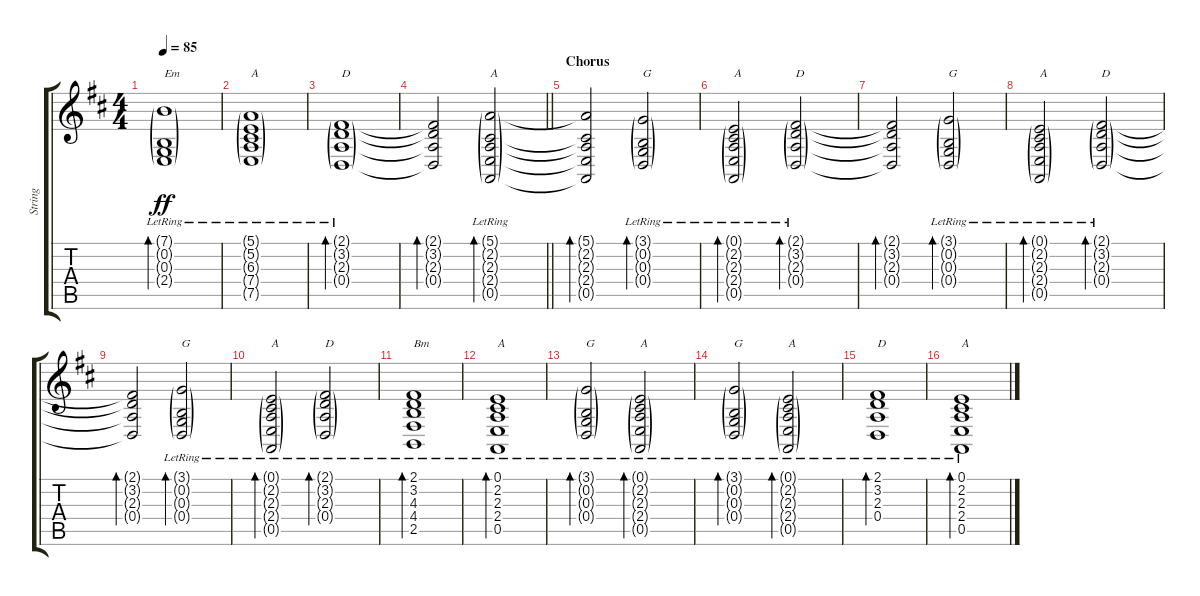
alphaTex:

\track ("String" "String") {instrument stringensemble2}
\staff {score tabs}
\tuning (E4 B3 G3 D3 A2 E2) {hide}
\ts (4 4)
\tempo 85
\clef g2
\ks d
(7.1{g lr} 0.2{g lr} 0.3{g lr} 2.4{g lr}).1{bd 60 txt "Em" dy ff} |
(5.1{g lr} 5.2{g lr} 6.3{g lr} 7.4{g lr} 7.5{g lr}).1{txt "A" volume 5} |
(2.1{g lr} 3.2{g lr} 2.3{g lr} 0.4{g lr}).1{bd 60 txt "D" volume 11} |
\barLineRight lightlight
(2.1{t} 3.2{t} 2.3{t} 0.4{t}).2{bd 60} (5.1{g lr} 2.2{g lr} 2.3{g lr} 2.4{g lr} 0.5{g lr}).2{bd 30 txt "A" volume 14} |
\section ("" "Chorus")
(5.1{t} 2.2{t} 2.3{t} 2.4{t} 0.5{t}).2{bd 30} (3.1{g lr} 0.2{g lr} 0.3{g lr} 0.4{g lr}).2{bd 30 txt "G"} |
(0.1{g lr} 2.2{g lr} 2.3{g lr} 2.4{g lr} 0.5{g lr}).2{bd 30 txt "A"} (2.1{g lr} 3.2{g lr} 2.3{g lr} 0.4{g lr}).2{bd 60 txt "D"} |
(2.1{t} 3.2{t} 2.3{t} 0.4{t}).2{bd 60} (3.1{g lr} 0.2{g lr} 0.3{g lr} 0.4{g lr}).2{bd 30 txt "G"} |
(0.1{g lr} 2.2{g lr} 2.3{g lr} 2.4{g lr} 0.5{g lr}).2{bd 30 txt "A"} (2.1{g lr} 3.2{g lr} 2.3{g lr} 0.4{g lr}).2{bd 60 txt "D"} |
(2.1{t} 3.2{t} 2.3{t} 0.4{t}).2{bd 60} (3.1{g lr} 0.2{g lr} 0.3{g lr} 0.4{g lr}).2{bd 30 txt "G"} |
(0.1{g lr} 2.2{g lr} 2.3{g lr} 2.4{g lr} 0.5{g lr}).2{bd 30 txt "A"} (2.1{g lr} 3.2{g lr} 2.3{g lr} 0.4{g lr}).2{bd 60 txt "D"} |
(2.1{lr} 3.2{lr} 4.3{lr} 4.4{lr} 2.5).1{bd 60 txt "Bm"} |
(0.1{lr} 2.2{lr} 2.3{lr} 2.4{lr} 0.5).1{bd 60 txt "A"} |
(3.1{g lr} 0.2{g lr} 0.3{g lr} 0.4{g lr}).2{bd 30 txt "G"} (0.1{g lr} 2.2{g lr} 2.3{g lr} 2.4{g lr} 0.5{g lr}).2{bd 30 txt "A"} |
(3.1{g lr} 0.2{g lr} 0.3{g lr} 0.4{g lr}).2{bd 30 txt "G"} (0.1{g lr} 2.2{g lr} 2.3{g lr} 2.4{g lr} 0.5{g lr}).2{bd 30 txt "A"} |
(2.1{lr} 3.2{lr} 2.3{lr} 0.4{lr}).1{bd 60 txt "D"} |
(0.1{lr} 2.2{lr} 2.3{lr} 2.4{lr} 0.5).1{bd 60 txt "A"}
